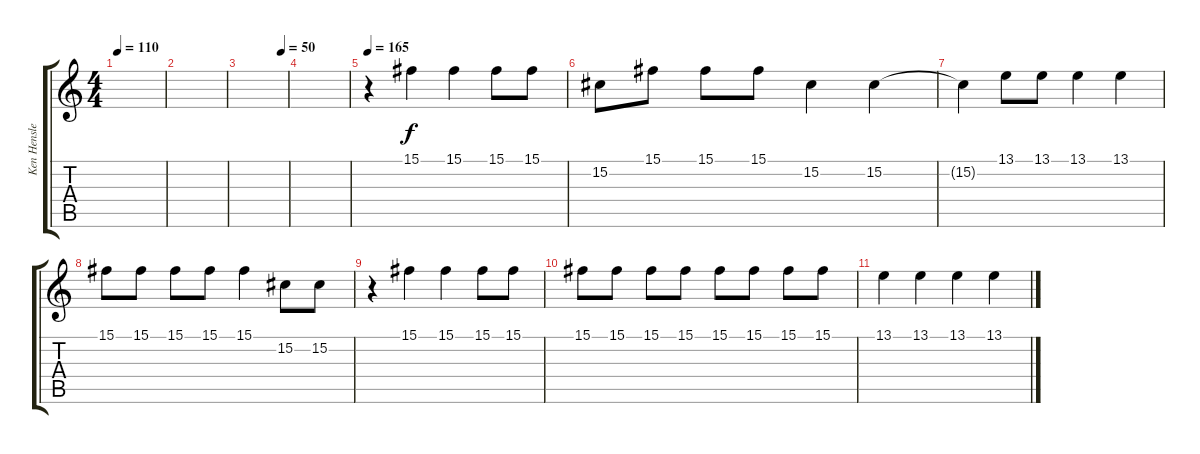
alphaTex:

\track ("Ken Hensley/Keyboard" "Ken Hensle") {instrument sitar}
\staff {score tabs}
\tuning (Eb4 Bb3 Gb3 Db3 Ab2 Eb2) {hide}
\ts (4 4)
\tempo 110
\clef g2
\ks c
|
|
\tempo (50 0.875)
|
|
\tempo 165
r.4 15.1.4 15.1.4 15.1.8 15.1.8 |
15.2.8 15.1.8 15.1.8 15.1.8 15.2.4 15.2.4 |
15.2{t}.4 13.1.8 13.1.8 13.1.4 13.1.4 |
15.1.8 15.1.8 15.1.8 15.1.8 15.1.4 15.2.8 15.2.8 |
r.4 15.1.4 15.1.4 15.1.8 15.1.8 |
15.1.8 15.1.8 15.1.8 15.1.8 15.1.8 15.1.8 15.1.8 15.1.8 |
13.1.4 13.1.4 13.1.4 13.1.4
